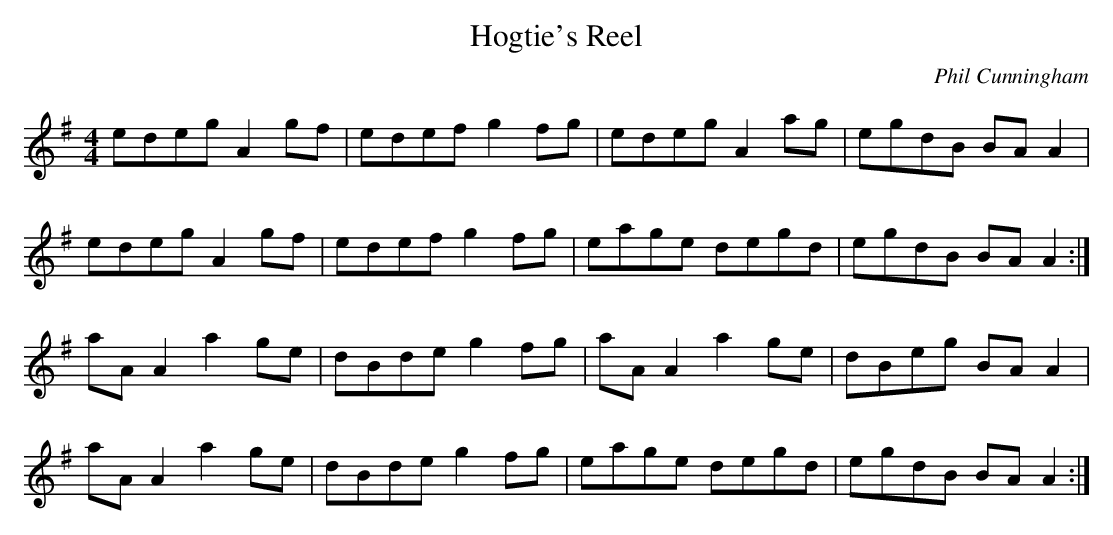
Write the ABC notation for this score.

X:1
T: Hogtie's Reel
C: Phil Cunningham
M: 4/4
L: 1/8
K: G
edeg A2gf | edef g2fg | edeg A2ag | egdB BAA2 |
edeg A2gf | edef g2fg | eage degd | egdB BAA2 :|
aAA2 a2ge | dBde g2fg | aAA2 a2ge | dBeg BAA2 |
aAA2 a2ge | dBde g2fg | eage degd | egdB BAA2 :|
